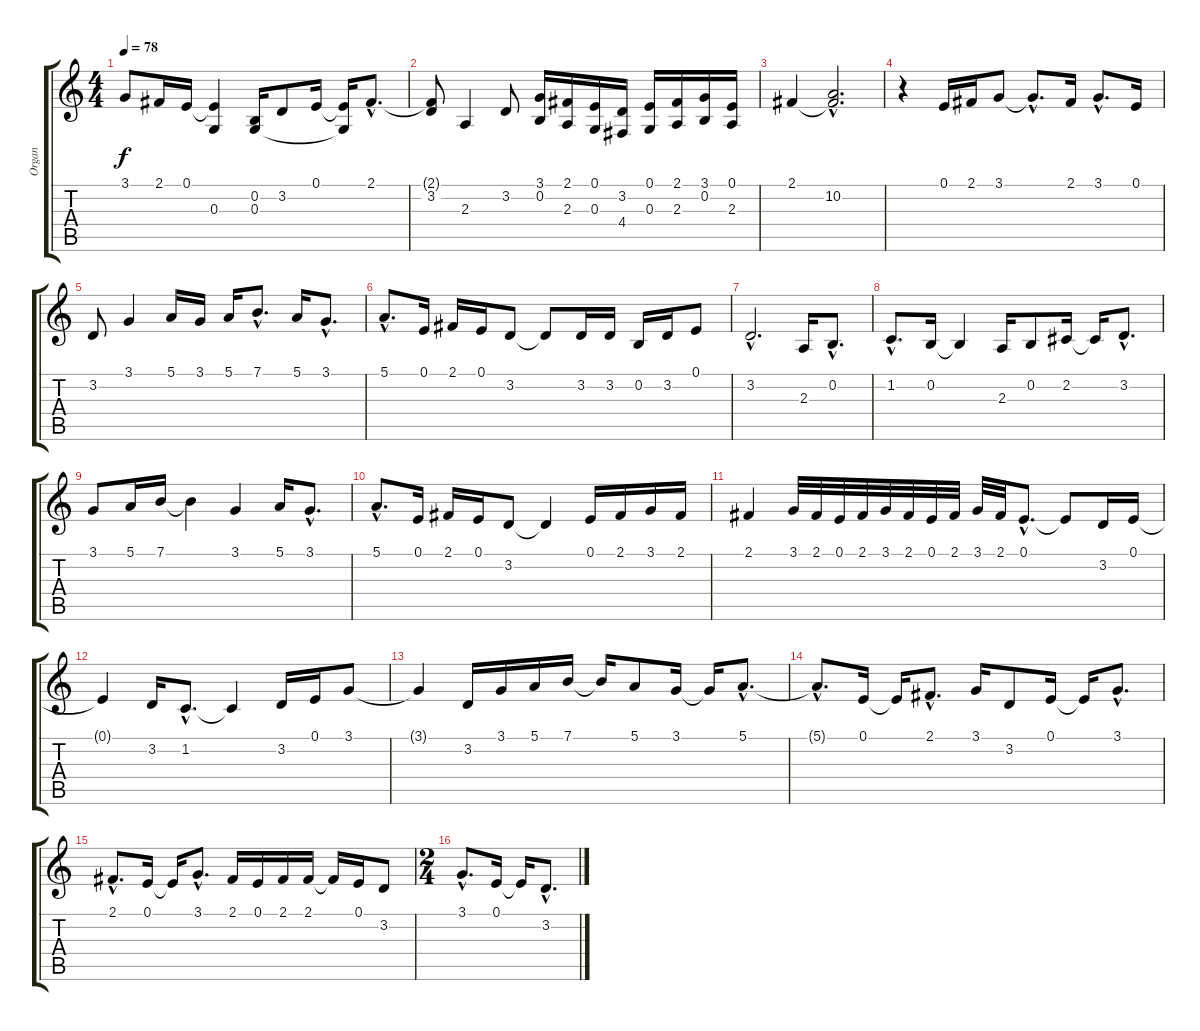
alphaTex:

\track ("Organ" "Organ") {instrument electricpiano1}
\staff {score tabs}
\tuning (E4 B3 G3 D3 A2 E2) {hide}
\ts (4 4)
\tempo 78
\clef g2
\ks c
3.1.8{dy f} 2.1.16 0.1.16 (0.1{t} 0.3).4 (0.2 0.3).16 3.2.8 0.1.16 (0.1{t} 0.3{t}).16 2.1{hac}.8{d} |
(2.1{t} 3.2).8 2.3.4 3.2.8 (3.1 0.2).16 (2.1 2.3).16 (0.1 0.3).16 (3.2 4.4).16 (0.1 0.3).16 (2.1 2.3).16 (3.1 0.2).16 (0.1 2.3).16 |
2.1.4 (2.1{hac t} 10.2{hac}).2{d} |
r.4 0.1.16 2.1.16 3.1.8 3.1{hac t}.8{d} 2.1.16 3.1{hac}.8{d} 0.1.16 |
3.2.8 3.1.4 5.1.16 3.1.16 5.1.16 7.1{hac}.8{d} 5.1.16 3.1{hac}.8{d} |
5.1{hac}.8{d} 0.1.16 2.1.16 0.1.16 3.2.8 3.2{t}.8 3.2.16 3.2.16 0.2.16 3.2.16 0.1.8 |
3.2{hac}.2{d} 2.3.16 0.2{hac}.8{d} |
1.2{hac}.8{d} 0.2.16 0.2{t}.4 2.3.16 0.2.8 2.2.16 2.2{t}.16 3.2{hac}.8{d} |
3.1.8 5.1.16 7.1.16 7.1{t}.4 3.1.4 5.1.16 3.1{hac}.8{d} |
5.1{hac}.8{d} 0.1.16 2.1.16 0.1.16 3.2.8 3.2{t}.4 0.1.16 2.1.16 3.1.16 2.1.16 |
2.1.4 3.1.32 2.1.32 0.1.32 2.1.32 3.1.32 2.1.32 0.1.32 2.1.32 3.1.32 2.1.32 0.1{hac}.8{d} 0.1{t}.8 3.2.16 0.1.16 |
0.1{t}.4 3.2.16 1.2{hac}.8{d} 1.2{t}.4 3.2.16 0.1.16 3.1.8 |
3.1{t}.4 3.2.16 3.1.16 5.1.16 7.1.16 7.1{t}.16 5.1.8 3.1.16 3.1{t}.16 5.1{hac}.8{d} |
5.1{hac t}.8{d} 0.1.16 0.1{t}.16 2.1{hac}.8{d} 3.1.16 3.2.8 0.1.16 0.1{t}.16 3.1{hac}.8{d} |
2.1{hac}.8{d} 0.1.16 0.1{t}.16 3.1{hac}.8{d} 2.1.16 0.1.16 2.1.16 2.1.16 2.1{t}.16 0.1.16 3.2.8 |
\ts (2 4)
3.1{hac}.8{d} 0.1.16 0.1{t}.16 3.2{hac}.8{d}
